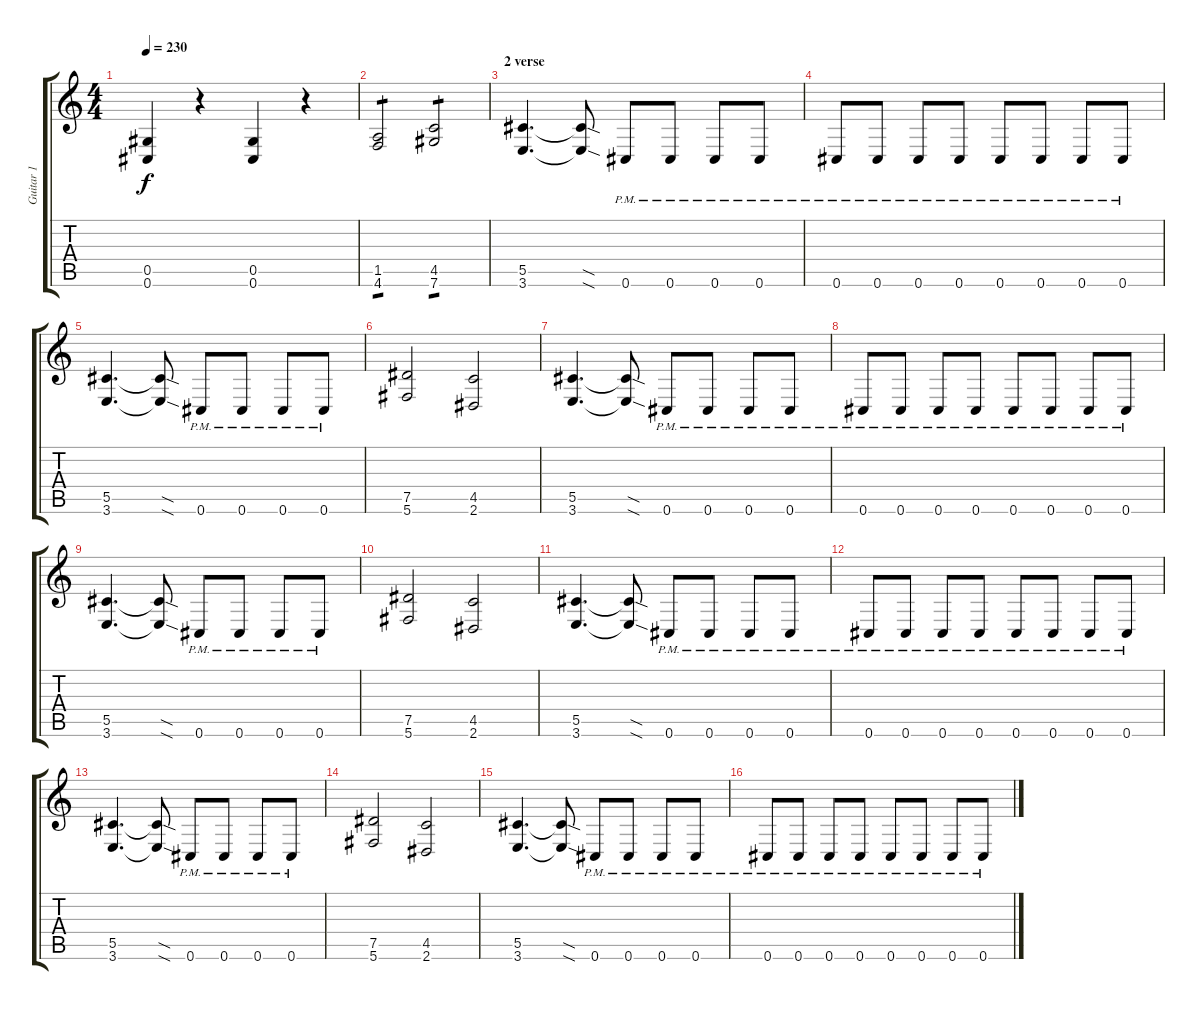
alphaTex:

\track ("Guitar 1" "Guitar 1") {instrument distortionguitar}
\staff {score tabs}
\tuning (Eb4 Bb3 Gb3 Db3 Ab2 Db2) {hide}
\ts (4 4)
\tempo 230
\clef g2
\ks c
(0.5 0.6).4{dy f} r.4 (0.5 0.6).4 r.4 |
(1.5 4.6).2{tp 1} (4.5 7.6).2{tp 1} |
\section ("" "2 verse")
(5.5 3.6).4{d volume 14} (5.5{sod t} 3.6{sod t}).8 0.6{pm}.8 0.6{pm}.8 0.6{pm}.8 0.6{pm}.8 |
0.6{pm}.8 0.6{pm}.8 0.6{pm}.8 0.6{pm}.8 0.6{pm}.8 0.6{pm}.8 0.6{pm}.8 0.6{pm}.8 |
(5.5 3.6).4{d} (5.5{sod t} 3.6{sod t}).8 0.6{pm}.8 0.6{pm}.8 0.6{pm}.8 0.6{pm}.8 |
(7.5 5.6).2 (4.5 2.6).2 |
(5.5 3.6).4{d} (5.5{sod t} 3.6{sod t}).8 0.6{pm}.8 0.6{pm}.8 0.6{pm}.8 0.6{pm}.8 |
0.6{pm}.8 0.6{pm}.8 0.6{pm}.8 0.6{pm}.8 0.6{pm}.8 0.6{pm}.8 0.6{pm}.8 0.6{pm}.8 |
(5.5 3.6).4{d} (5.5{sod t} 3.6{sod t}).8 0.6{pm}.8 0.6{pm}.8 0.6{pm}.8 0.6{pm}.8 |
(7.5 5.6).2 (4.5 2.6).2 |
(5.5 3.6).4{d} (5.5{sod t} 3.6{sod t}).8 0.6{pm}.8 0.6{pm}.8 0.6{pm}.8 0.6{pm}.8 |
0.6{pm}.8 0.6{pm}.8 0.6{pm}.8 0.6{pm}.8 0.6{pm}.8 0.6{pm}.8 0.6{pm}.8 0.6{pm}.8 |
(5.5 3.6).4{d} (5.5{sod t} 3.6{sod t}).8 0.6{pm}.8 0.6{pm}.8 0.6{pm}.8 0.6{pm}.8 |
(7.5 5.6).2 (4.5 2.6).2 |
(5.5 3.6).4{d} (5.5{sod t} 3.6{sod t}).8 0.6{pm}.8 0.6{pm}.8 0.6{pm}.8 0.6{pm}.8 |
0.6{pm}.8 0.6{pm}.8 0.6{pm}.8 0.6{pm}.8 0.6{pm}.8 0.6{pm}.8 0.6{pm}.8 0.6{pm}.8
